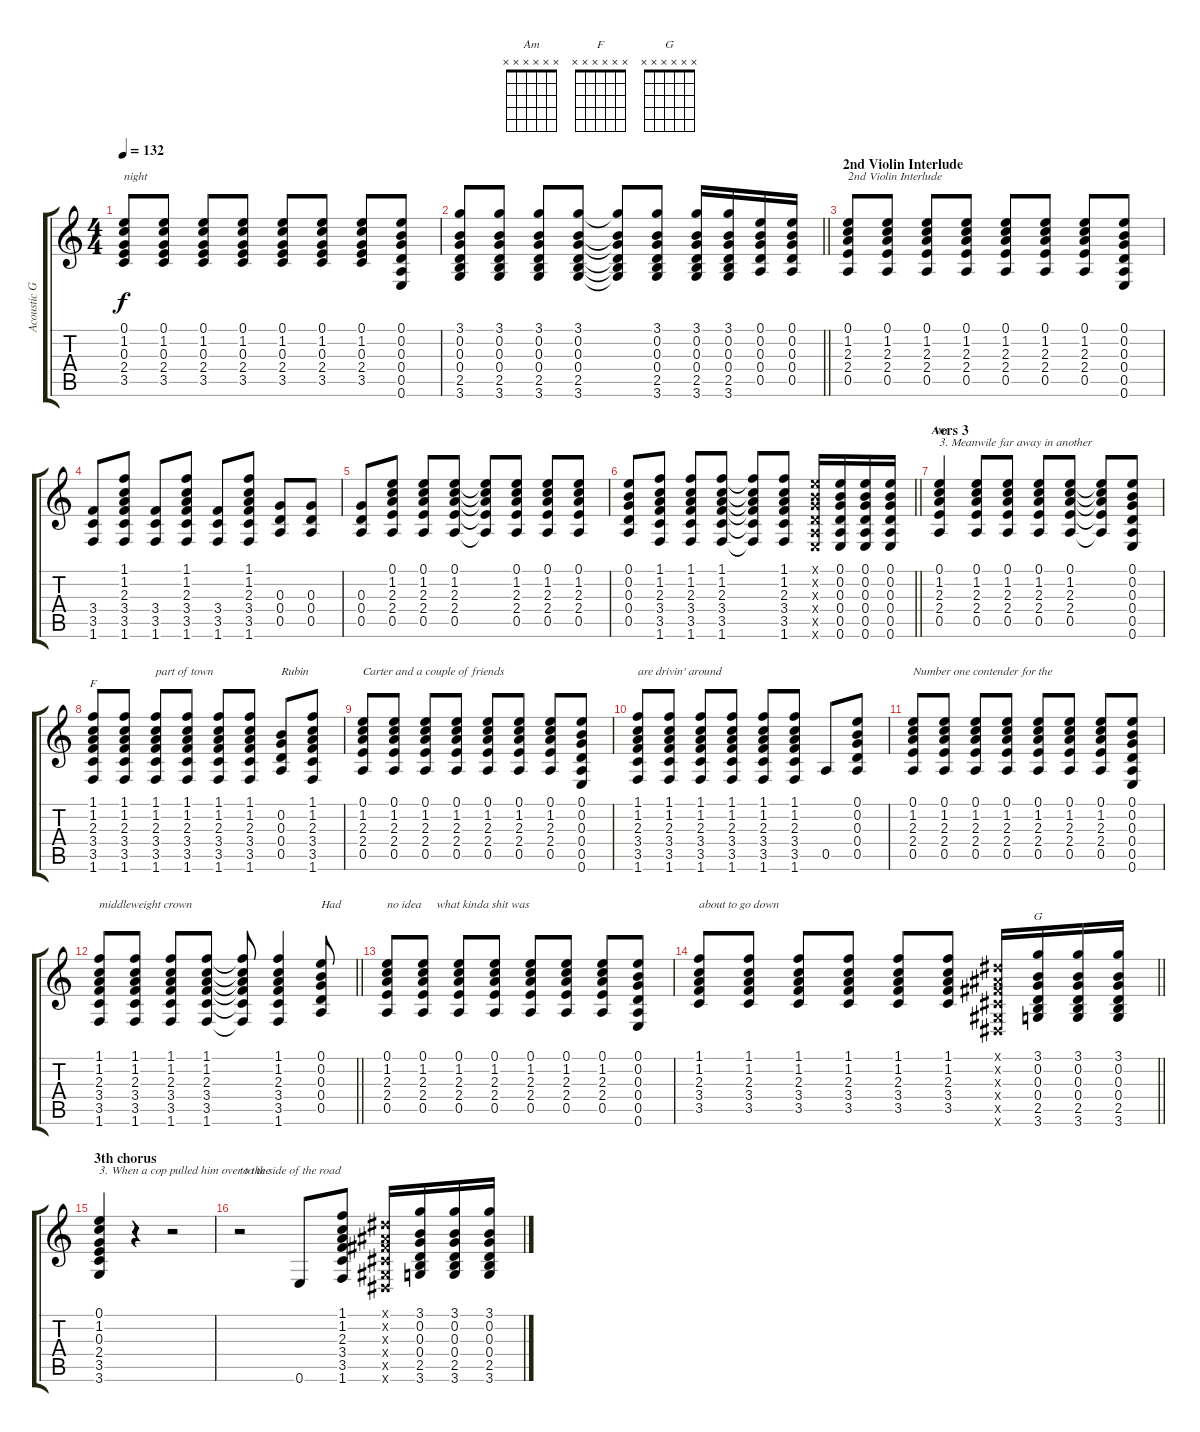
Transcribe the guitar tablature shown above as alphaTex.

\track ("Acoustic Guitar" "Acoustic G") {instrument acousticguitarnylon}
\staff {score tabs}
\tuning (E4 B3 G3 D3 A2 E2) {hide}
\chord ("Am" x x x x x x)
\chord ("F" x x x x x x)
\chord ("G" x x x x x x)
\ts (4 4)
\tempo 132
\clef g2
\ks c
(0.1 1.2 0.3 2.4 3.5).8{txt "night" dy f} (0.1 1.2 0.3 2.4 3.5).8 (0.1 1.2 0.3 2.4 3.5).8 (0.1 1.2 0.3 2.4 3.5).8 (0.1 1.2 0.3 2.4 3.5).8 (0.1 1.2 0.3 2.4 3.5).8 (0.1 1.2 0.3 2.4 3.5).8 (0.1 0.2 0.3 0.4 0.5 0.6).8 |
\barLineRight lightlight
(3.1 0.2 0.3 0.4 2.5 3.6).8 (3.1 0.2 0.3 0.4 2.5 3.6).8 (3.1 0.2 0.3 0.4 2.5 3.6).8 (3.1 0.2 0.3 0.4 2.5 3.6).8 (3.1{t} 0.2{t} 0.3{t} 0.4{t} 2.5{t} 3.6{t}).8 (3.1 0.2 0.3 0.4 2.5 3.6).8 (3.1 0.2 0.3 0.4 2.5 3.6).16 (3.1 0.2 0.3 0.4 2.5 3.6).16 (0.1 0.2 0.3 0.4 0.5).16 (0.1 0.2 0.3 0.4 0.5).16 |
\section ("" "2nd Violin Interlude")
(0.1 1.2 2.3 2.4 0.5).8{txt "2nd Violin Interlude"} (0.1 1.2 2.3 2.4 0.5).8 (0.1 1.2 2.3 2.4 0.5).8 (0.1 1.2 2.3 2.4 0.5).8 (0.1 1.2 2.3 2.4 0.5).8 (0.1 1.2 2.3 2.4 0.5).8 (0.1 1.2 2.3 2.4 0.5).8 (0.1 0.2 0.3 0.4 0.5 0.6).8 |
(3.4 3.5 1.6).8 (1.1 1.2 2.3 3.4 3.5 1.6).8 (3.4 3.5 1.6).8 (1.1 1.2 2.3 3.4 3.5 1.6).8 (3.4 3.5 1.6).8 (1.1 1.2 2.3 3.4 3.5 1.6).8 (0.3 0.4 0.5).8 (0.3 0.4 0.5).8 |
(0.3 0.4 0.5).8 (0.1 1.2 2.3 2.4 0.5).8 (0.1 1.2 2.3 2.4 0.5).8 (0.1 1.2 2.3 2.4 0.5).8 (0.1{t} 1.2{t} 2.3{t} 2.4{t} 0.5{t}).8 (0.1 1.2 2.3 2.4 0.5).8 (0.1 1.2 2.3 2.4 0.5).8 (0.1 1.2 2.3 2.4 0.5).8 |
\barLineRight lightlight
(0.1 0.2 0.3 0.4 0.5).8 (1.1 1.2 2.3 3.4 3.5 1.6).8 (1.1 1.2 2.3 3.4 3.5 1.6).8 (1.1 1.2 2.3 3.4 3.5 1.6).8 (1.1{t} 1.2{t} 2.3{t} 3.4{t} 3.5{t} 1.6{t}).8 (1.1 1.2 2.3 3.4 3.5 1.6).8 (0.1{x} 0.2{x} 0.3{x} 0.4{x} 0.5{x} 0.6{x}).16 (0.1 0.2 0.3 0.4 0.5 0.6).16 (0.1 0.2 0.3 0.4 0.5 0.6).16 (0.1 0.2 0.3 0.4 0.5 0.6).16 |
\section ("" "vers 3")
(0.1 1.2 2.3 2.4 0.5).4{ch "Am" txt "3. Meanwile far away in another"} (0.1 1.2 2.3 2.4 0.5).8 (0.1 1.2 2.3 2.4 0.5).8 (0.1 1.2 2.3 2.4 0.5).8 (0.1 1.2 2.3 2.4 0.5).8 (0.1{t} 1.2{t} 2.3{t} 2.4{t} 0.5{t}).8 (0.1 0.2 0.3 0.4 0.5 0.6).8 |
(1.1 1.2 2.3 3.4 3.5 1.6).8{ch "F"} (1.1 1.2 2.3 3.4 3.5 1.6).8 (1.1 1.2 2.3 3.4 3.5 1.6).8{txt "part of town"} (1.1 1.2 2.3 3.4 3.5 1.6).8 (1.1 1.2 2.3 3.4 3.5 1.6).8 (1.1 1.2 2.3 3.4 3.5 1.6).8 (0.2 0.3 0.4 0.5).8{txt "Rubin"} (1.1 1.2 2.3 3.4 3.5 1.6).8 |
(0.1 1.2 2.3 2.4 0.5).8{txt "Carter and a couple of friends"} (0.1 1.2 2.3 2.4 0.5).8 (0.1 1.2 2.3 2.4 0.5).8 (0.1 1.2 2.3 2.4 0.5).8 (0.1 1.2 2.3 2.4 0.5).8 (0.1 1.2 2.3 2.4 0.5).8 (0.1 1.2 2.3 2.4 0.5).8 (0.1 0.2 0.3 0.4 0.5 0.6).8 |
(1.1 1.2 2.3 3.4 3.5 1.6).8{txt "are drivin' around"} (1.1 1.2 2.3 3.4 3.5 1.6).8 (1.1 1.2 2.3 3.4 3.5 1.6).8 (1.1 1.2 2.3 3.4 3.5 1.6).8 (1.1 1.2 2.3 3.4 3.5 1.6).8 (1.1 1.2 2.3 3.4 3.5 1.6).8 0.5.8 (0.1 0.2 0.3 0.4 0.5).8 |
(0.1 1.2 2.3 2.4 0.5).8{txt "Number one contender for the"} (0.1 1.2 2.3 2.4 0.5).8 (0.1 1.2 2.3 2.4 0.5).8 (0.1 1.2 2.3 2.4 0.5).8 (0.1 1.2 2.3 2.4 0.5).8 (0.1 1.2 2.3 2.4 0.5).8 (0.1 1.2 2.3 2.4 0.5).8 (0.1 0.2 0.3 0.4 0.5 0.6).8 |
\barLineRight lightlight
(1.1 1.2 2.3 3.4 3.5 1.6).8{txt "middleweight crown"} (1.1 1.2 2.3 3.4 3.5 1.6).8 (1.1 1.2 2.3 3.4 3.5 1.6).8 (1.1 1.2 2.3 3.4 3.5 1.6).8 (1.1{t} 1.2{t} 2.3{t} 3.4{t} 3.5{t} 1.6{t}).8 (1.1 1.2 2.3 3.4 3.5 1.6).4 (0.1 0.2 0.3 0.4 0.5).8{txt "Had"} |
(0.1 1.2 2.3 2.4 0.5).8{txt "no idea     what kinda shit was"} (0.1 1.2 2.3 2.4 0.5).8 (0.1 1.2 2.3 2.4 0.5).8 (0.1 1.2 2.3 2.4 0.5).8 (0.1 1.2 2.3 2.4 0.5).8 (0.1 1.2 2.3 2.4 0.5).8 (0.1 1.2 2.3 2.4 0.5).8 (0.1 0.2 0.3 0.4 0.5 0.6).8 |
\barLineRight lightlight
(1.1 1.2 2.3 3.4 3.5).8{txt "about to go down"} (1.1 1.2 2.3 3.4 3.5).8 (1.1 1.2 2.3 3.4 3.5).8 (1.1 1.2 2.3 3.4 3.5).8 (1.1 1.2 2.3 3.4 3.5).8 (1.1 1.2 2.3 3.4 3.5).8 (-1.1{x} -1.2{x} -1.3{x} -1.4{x} -1.5{x} -1.6{x}).16 (3.1 0.2 0.3 0.4 2.5 3.6).16{ch "G"} (3.1 0.2 0.3 0.4 2.5 3.6).16 (3.1 0.2 0.3 0.4 2.5 3.6).16 |
\section ("" "3th chorus")
(0.1 1.2 0.3 2.4 3.5 3.6).4{txt "3. When a cop pulled him over to the "} r.4 r.2 |
r.2{txt "to the side of the road"} 0.6.8 (1.1 1.2 2.3 3.4 3.5 1.6).8 (-1.1{x} -1.2{x} -1.3{x} -1.4{x} -1.5{x} -1.6{x}).16 (3.1 0.2 0.3 0.4 2.5 3.6).16 (3.1 0.2 0.3 0.4 2.5 3.6).16 (3.1 0.2 0.3 0.4 2.5 3.6).16
